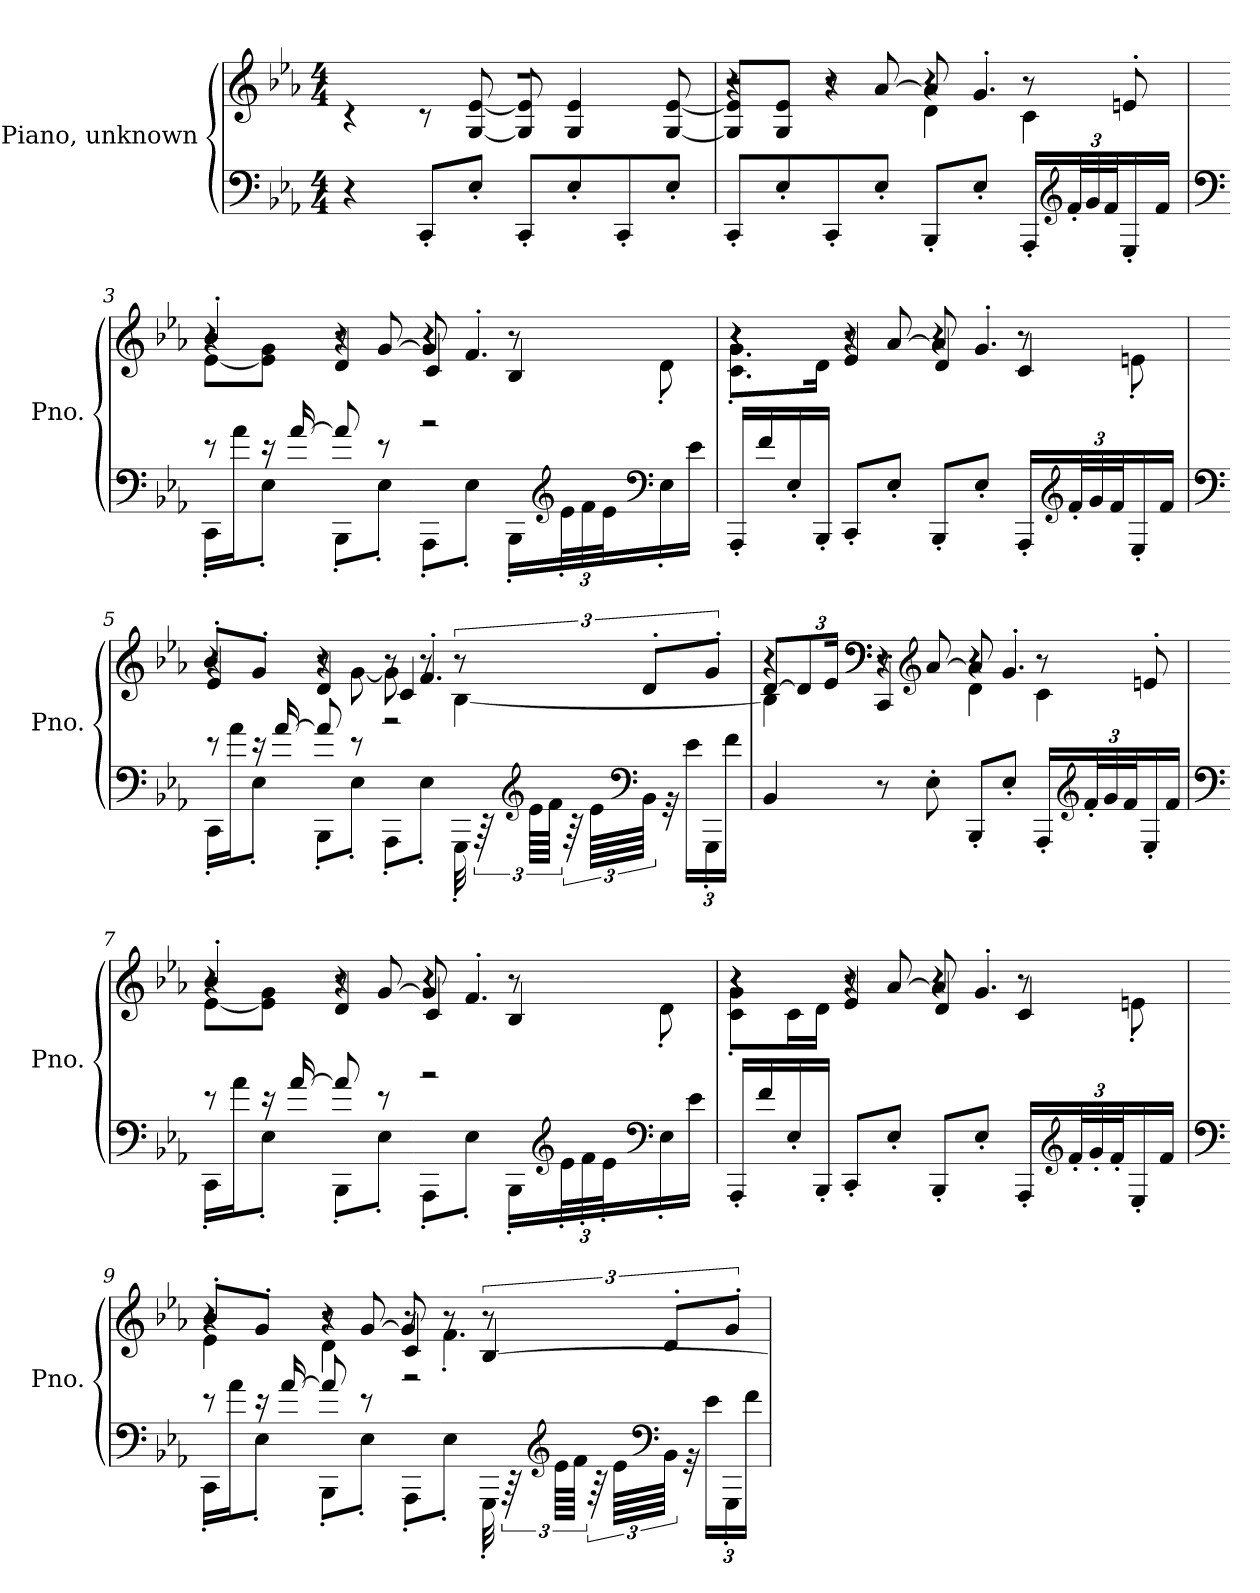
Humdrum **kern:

**kern	**kern
*part1	*part1
*staff2	*staff1
*I"Piano, unknown	*
*I'Pno.	*
*clefF4	*clefG2
*k[b-e-a-]	*k[b-e-a-]
*M4/4	*M4/4
*MM120	*MM120
=1	=1
*	*^
4r	1r	4r
8CC'/L	.	8r
8E-'/J	.	[8G/ [8e-/
8CC'/L	.	8G/] 8e-/]
8E-'/	.	4G/ 4e-/
8CC'/	.	.
8E-'/J	.	[8G/ [8e-/
=2	=2	=2
*	*	*^
8CC'/L	4r	2r	8G/] 8e-/]L
8E-'/	.	.	8G/ 8e-/J
8CC'/	8r	.	4r
8E-'/J	[8a-/	.	.
8BBB-'/L	8a-/]	4d\	4r
8E-'/J	4.g'/	.	.
16AAA-'/LL	.	4c\	8r
*clefG2	*	*	*
*Xbrackettup	*	*	*
48f'/L	.	.	.
48g/	.	.	.
48f/J	.	.	.
16E-'/	.	.	8en'/
16f/JJ	.	.	.
!!LO:LB:g=z	!!	!!
=3	=3	=3	=3
*clefF4	*	*	*
*^	*	*	*
8r	16CC'\LL	4r	[8e-\L	4b-'/
.	16a-\J	.	.	.
16r	8E-'\J	.	8e-\] 8g\J	.
[16a-/	.	.	.	.
8a-/]	8BBB-'\L	8r	4r	4d/
8r	8E-'\J	[8g/	.	.
2r	8AAA-'\L	8g/]	4r	4c/
.	8E-'\J	4.f'/	.	.
.	16BBB-'\LL	.	8r	4B-/
*clefG2	*	*	*	*
.	48e-'\L	.	.	.
.	48f\	.	.	.
.	48e-\J	.	.	.
*clefF4	*	*	*	*
.	16E-'\	.	8d'\	.
.	16e-\JJ	.	.	.
*v	*v	*	*	*
=4	=4	=4	=4
16AAA-'/LL	4r	8.c\' 8.g\'L	4r
16f/	.	.	.
16E-'/	.	.	.
16BBB-'/JJ	.	16d\Jk	.
8CC'/L	8r	4r	4e-/
8E-'/J	[8a-/	.	.
8BBB-'/L	8a-/]	4r	4d/
8E-'/J	4.g'/	.	.
16AAA-'/LL	.	8r	4c/
*clefG2	*	*	*
48f'/L	.	.	.
48g/	.	.	.
48f/J	.	.	.
16E-'/	.	8en'\	.
16f/JJ	.	.	.
!!LO:LB:g=z	!!	!!
=5	=5	=5	=5
*clefF4	*	*	*
*^	*	*	*
8r	16CC'\LL	4e-/	4r	8b-'/L
.	16a-\J	.	.	.
16r	8E-'\J	.	.	8g'/J
[16a-/	.	.	.	.
8a-/]	8BBB-'\L	4d/	8r	4r
8r	8E-'\J	.	[8g\	.
2r	8AAA-'\L	8r	8g\]	4c/
.	8E-'\J	4.f'/	8r	.
.	32GGG'\	.	[4B-\	12r
*	*brackettup	*	*	*
.	96r	.	.	.
*clefG2	*	*	*	*
.	96e-\LLLL	.	.	.
.	96f\JJJJ	.	.	.
.	96r	.	.	.
.	96e-\LLLL	.	.	.
*clefF4	*	*	*	*
.	96BB-\JJJJ	.	.	12d'/L
.	32r	.	.	.
*	*Xbrackettup	*	*	*
.	24e-\LL	.	.	.
.	24GGG'\	.	.	12g'/J
.	24f\JJ	.	.	.
*v	*v	*	*	*
!!LO:LB:g=z	!!	!!
=6	=6	=6	=6
4BB-/	4r	4B-\]	[8d/L
*	*	*	*Xbrackettup
.	.	.	12d/]
.	.	.	24e-/Jk
*	*clefF4	*	*
8r	8r	4r	4CC'/
*	*clefG2	*	*
8E-'\	[8a-/	.	.
8BBB-'/L	8a-/]	4d\	4r
8E-'/J	4.g'/	.	.
16AAA-'/LL	.	4c\	8r
*clefG2	*	*	*
48f'/L	.	.	.
48g/	.	.	.
48f/J	.	.	.
16E-'/	.	.	8en'/
16f/JJ	.	.	.
=7	=7	=7	=7
*clefF4	*	*	*
*^	*	*	*
8r	16CC'\LL	4r	[8e-\L	4b-'/
.	16a-\J	.	.	.
16r	8E-'\J	.	8e-\] 8g\J	.
[16a-/	.	.	.	.
8a-/]	8BBB-'\L	8r	4r	4d/
8r	8E-'\J	[8g/	.	.
2r	8AAA-'\L	8g/]	4r	4c/
.	8E-'\J	4.f'/	.	.
.	16BBB-'\LL	.	8r	4B-/
*clefG2	*	*	*	*
.	48e-'\L	.	.	.
.	48f'\	.	.	.
.	48e-'\J	.	.	.
*clefF4	*	*	*	*
.	16E-'\	.	8d'\	.
.	16e-\JJ	.	.	.
*v	*v	*	*	*
!!LO:LB:g=z	!!	!!
=8	=8	=8	=8
16AAA-'/LL	4r	8c\' 8g\'L	4r
16f/	.	.	.
16E-'/	.	16c\L	.
16BBB-'/JJ	.	16d\JJ	.
8CC'/L	8r	4r	4e-/
8E-'/J	[8a-/	.	.
8BBB-'/L	8a-/]	4r	4d/
8E-'/J	4.g'/	.	.
16AAA-'/LL	.	8r	4c/
*clefG2	*	*	*
48f'/L	.	.	.
48g'/	.	.	.
48f'/J	.	.	.
16E-'/	.	8en'\	.
16f/JJ	.	.	.
!!LO:LB:g=z	!!	!!
=9	=9	=9	=9
*clefF4	*	*	*
*^	*	*	*
8r	16CC'\LL	8b-'/L	4e-\	4r
.	16a-\J	.	.	.
16r	8E-'\J	8g'/J	.	.
[16a-/	.	.	.	.
8a-/]	8BBB-'\L	4r	4d\	8r
8r	8E-'\J	.	.	[8g/
2r	8AAA-'\L	4c/	8r	8g/]
.	8E-'\J	.	4.f'\	8r
*	*	*brackettup	*	*
.	32GGG'\	12r	.	[4B-/
*	*brackettup	*	*	*
.	96r	.	.	.
*clefG2	*	*	*	*
.	96e-\LLLL	.	.	.
.	96f\JJJJ	.	.	.
.	96r	.	.	.
.	96e-\LLLL	.	.	.
*clefF4	*	*	*	*
.	96BB-\JJJJ	12d'/L	.	.
.	32r	.	.	.
*	*Xbrackettup	*	*	*
.	24e-\LL	.	.	.
.	24GGG'\	12g'/J	.	.
.	24f\JJ	.	.	.
*v	*v	*	*	*
*	*v	*v	*v
=	=
*-	*-
